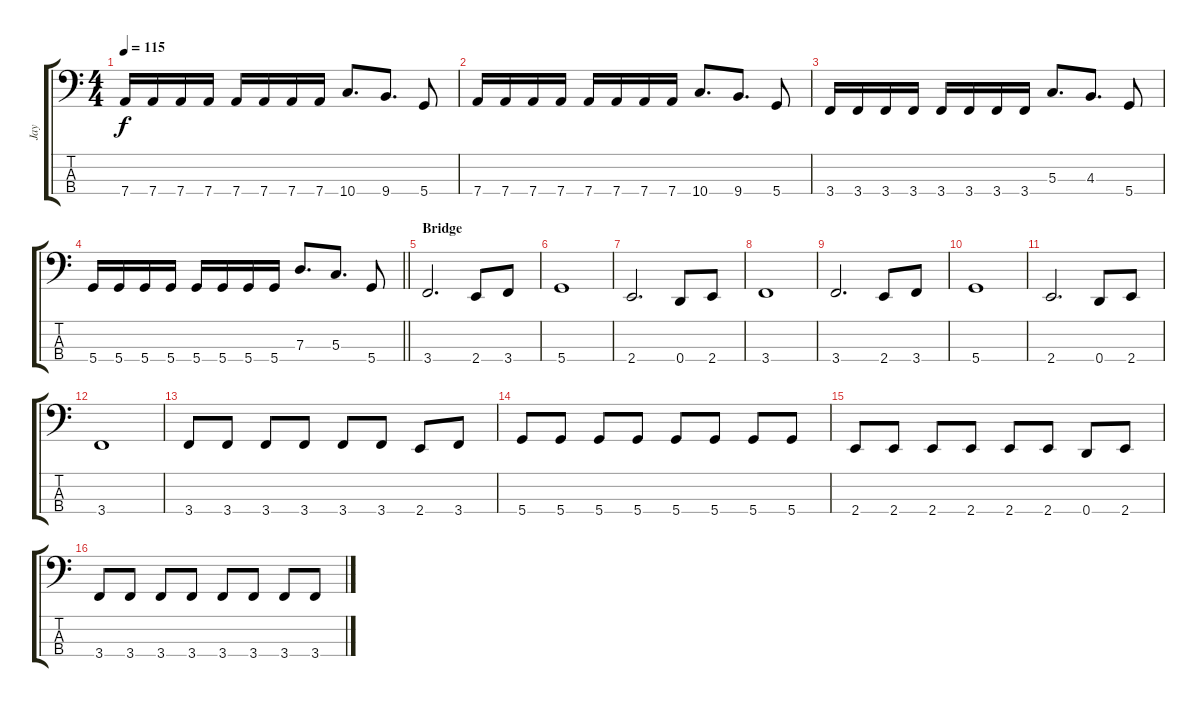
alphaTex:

\track ("Jay" "Jay") {instrument electricbasspick}
\staff {score tabs}
\tuning (F2 C2 G1 D1) {hide}
\ts (4 4)
\tempo 115
\clef f4
\ks c
7.4.16{dy f} 7.4.16 7.4.16 7.4.16 7.4.16 7.4.16 7.4.16 7.4.16 10.4.8{d} 9.4.8{d} 5.4.8 |
7.4.16 7.4.16 7.4.16 7.4.16 7.4.16 7.4.16 7.4.16 7.4.16 10.4.8{d} 9.4.8{d} 5.4.8 |
3.4.16 3.4.16 3.4.16 3.4.16 3.4.16 3.4.16 3.4.16 3.4.16 5.3.8{d} 4.3.8{d} 5.4.8 |
\barLineRight lightlight
5.4.16 5.4.16 5.4.16 5.4.16 5.4.16 5.4.16 5.4.16 5.4.16 7.3.8{d} 5.3.8{d} 5.4.8 |
\section ("" "Bridge")
3.4.2{d} 2.4.8 3.4.8 |
5.4.1 |
2.4.2{d} 0.4.8 2.4.8 |
3.4.1 |
3.4.2{d} 2.4.8 3.4.8 |
5.4.1 |
2.4.2{d} 0.4.8 2.4.8 |
3.4.1 |
3.4.8 3.4.8 3.4.8 3.4.8 3.4.8 3.4.8 2.4.8 3.4.8 |
5.4.8 5.4.8 5.4.8 5.4.8 5.4.8 5.4.8 5.4.8 5.4.8 |
2.4.8 2.4.8 2.4.8 2.4.8 2.4.8 2.4.8 0.4.8 2.4.8 |
3.4.8 3.4.8 3.4.8 3.4.8 3.4.8 3.4.8 3.4.8 3.4.8
